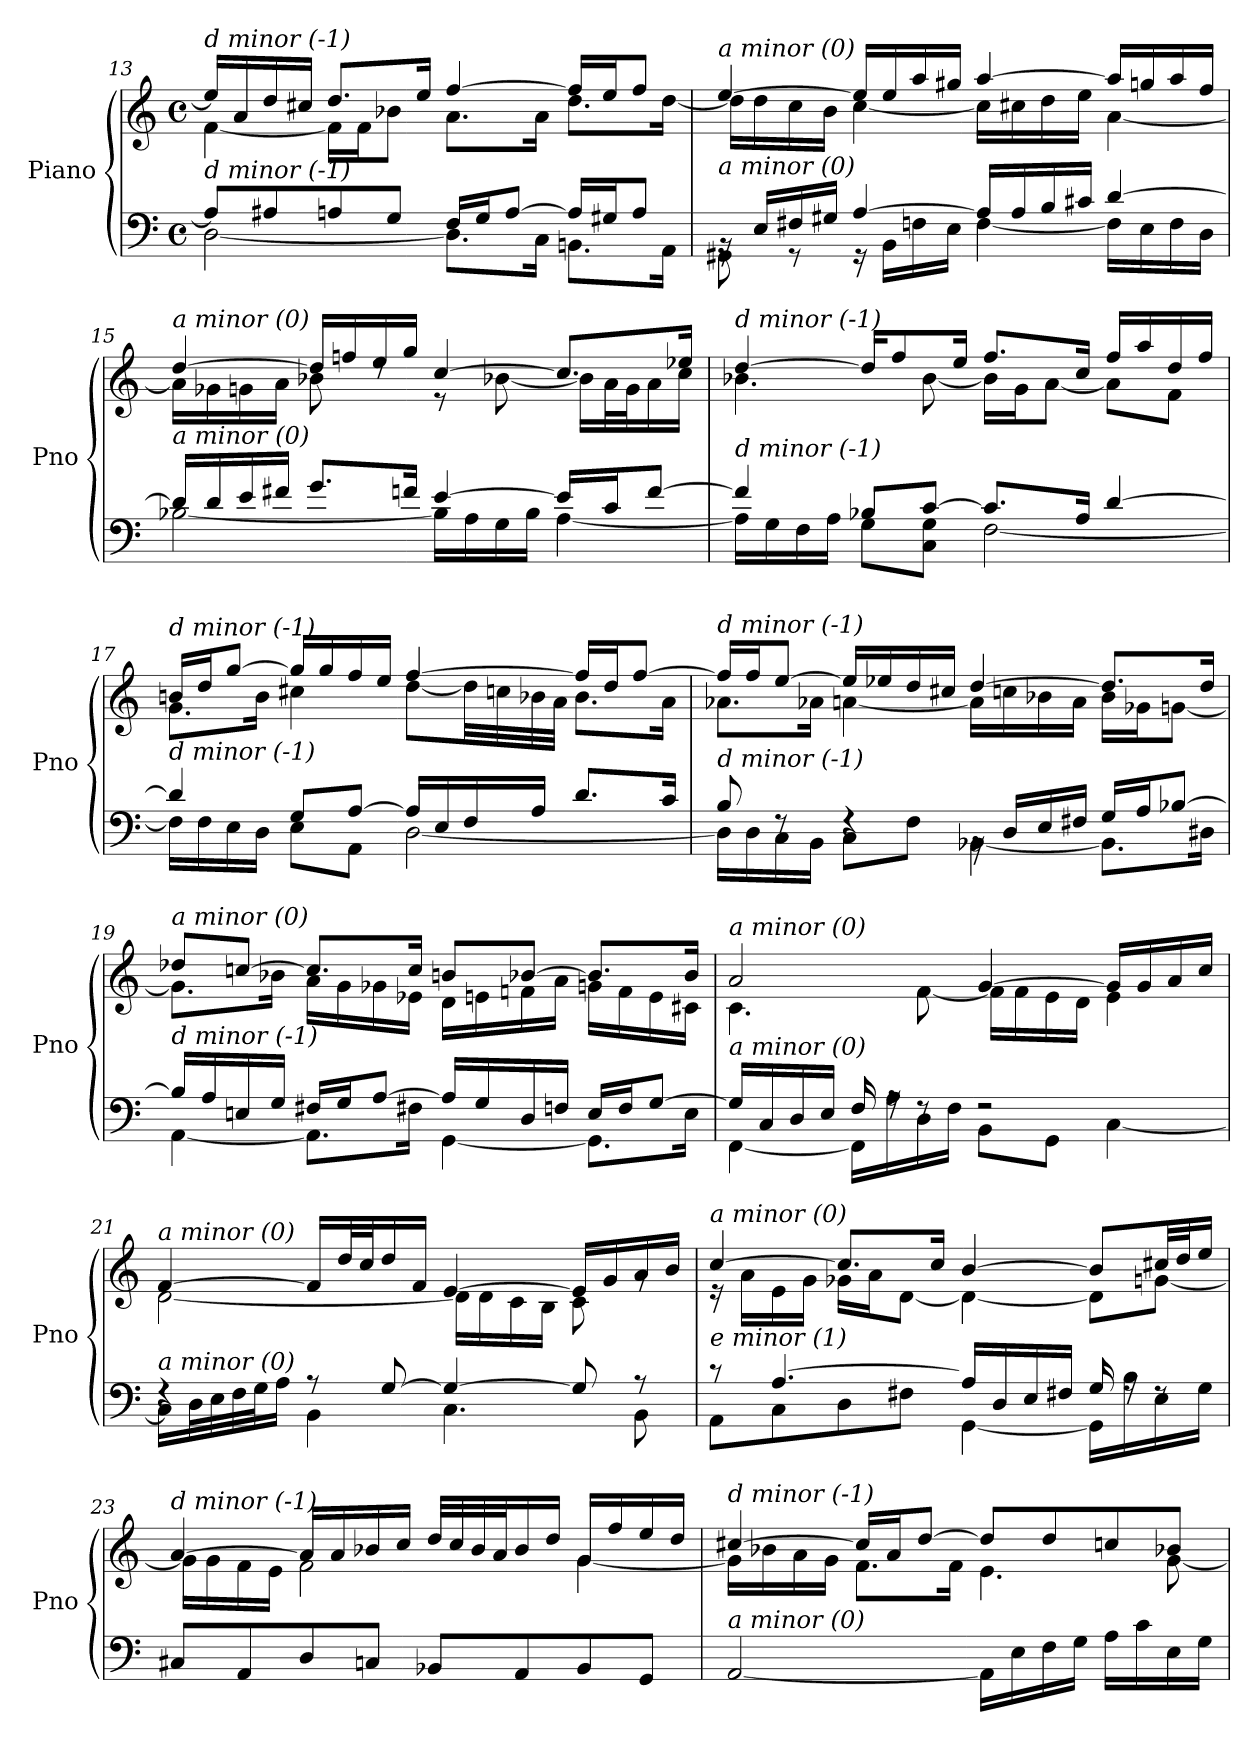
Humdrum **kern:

**kern	**kern
*part1	*part1
*staff2	*staff1
*I"Piano	*
*I'Pno	*
*clefF4	*clefG2
*k[]	*k[]
*M4/4	*M4/4
*met(c)	*met(c)
=13	=13
*^	*^
!	!	!LO:TX:i:t=d minor (-1)	!
!LO:TX:i:t=d minor (-1)	!	!	!
8A/L]	[2D\	16ee/LL]	[4f\
.	.	16a/	.
8A#Xi/	.	16dd/	.
.	.	16cc#X/JJ	.
8A/	.	8.dd/L	16f\LL]
.	.	.	16f\J
8G/J	.	.	8b-X\J
.	.	16ee/Jk	.
16F/LL	8.D\L]	[4ff/	8.a\L
16G/J	.	.	.
[8A/J	.	.	.
.	16C\Jk	.	16a\Jk
16A/LL]	8.BBn\L	16ff/LL]	8.dd\L
16G#X/J	.	16ee/J	.
8A/J	.	8ff/J	.
.	16AA\Jk	.	[16dd\Jk
!!LO:LB:g=z	!!
=14	=14	=14	=14
!	!	!LO:TX:i:t=a minor (0)	!
!LO:TX:i:t=a minor (0)	!	!	!
16rBB	8GG#X\	[4ee/	16dd\LL]
16E/LL	.	.	16dd\
16F#X/	8r	.	16cc\
16G#X/JJ	.	.	16b\JJ
[4A/	16r	16ee/LL]	[4cc\
.	16BB\LL	16ee/	.
.	16Fn\	16aa/	.
.	16E\JJ	16gg#X/JJ	.
16A/LL]	[4F\	[4aa/	16cc\LL]
16A/	.	.	16cc#X\
16B/	.	.	16dd\
16c#X/JJ	.	.	16ee\JJ
[4d/	16F\LL]	16aa/LL]	[4a\
.	16E\	16ggn/	.
.	16F\	16aa/	.
.	16D\JJ	16ff/JJ	.
=15	=15	=15	=15
!	!	!LO:TX:i:t=a minor (0)	!
!LO:TX:i:t=a minor (0)	!	!	!
16d/LL]	[2B-X\	[4dd/	16a\LL]
16d/	.	.	16g-Xi\
16e/	.	.	16g\
16f#X/JJ	.	.	16a\JJ
8.g/L	.	16dd/LL]	8b-X\
.	.	16ffn/	.
.	.	16ee/	8rdd
16fn/Jk	.	16gg/JJ	.
[4e/	16B-\LL]	[4cc/	8r
.	16A\	.	.
.	16G\	.	[8b-X\
.	16B-\JJ	.	.
16e/LL]	[4A\	8.cc/L]	16b-\LL]
16c/J	.	.	32a\L
.	.	.	32g\J
[8f/J	.	.	16a\
.	.	16ee-X/Jk	16cc\JJ
!!LO:LB:g=z	!!
=16	=16	=16	=16
!	!	!LO:TX:i:t=d minor (-1)	!
!LO:TX:i:t=d minor (-1)	!	!	!
4f/]	16A\LL]	[4dd/	4.b-X\
.	16G\	.	.
.	16F\	.	.
.	16A\JJ	.	.
8B-X/L	8G\L	16dd/KL]	.
.	.	8ff/	.
[8c/J	8C\ 8G\J	.	[8b-\
.	.	16ee/Jk	.
8.c/L]	[2F\	8.ff/L	16b-\LL]
.	.	.	16g\J
.	.	.	[8a\J
16A/Jk	.	16cc/Jk	.
[4d/	.	16ff/LL	8a\L]
.	.	16aa/	.
.	.	16dd/	8f\J
.	.	16ff/JJ	.
=17	=17	=17	=17
!	!	!LO:TX:i:t=d minor (-1)	!
!LO:TX:i:t=d minor (-1)	!	!	!
4d/]	16F\LL]	16bn/LL	8.g\L
.	16F\	16dd/J	.
.	16E\	[8gg/J	.
.	16D\JJ	.	16b\Jk
8G/L	8E\L	16gg/LL]	4cc#X\
.	.	16gg/	.
[8A/J	8AA\J	16ff/	.
.	.	16ee/JJ	.
16A/LL]	[2D\	[4ff/	[8dd\L
16E/	.	.	.
16F/	.	.	32dd\LL]
.	.	.	32ccn\
16A/JJ	.	.	32b-X\
.	.	.	32a\JJJ
8.d/L	.	16ff/LL]	8.b-\L
.	.	16dd/J	.
.	.	[8ff/J	.
16c/Jk	.	.	16a\Jk
!!LO:LB:g=z	!!
=18	=18	=18	=18
!	!	!LO:TX:i:t=d minor (-1)	!
!LO:TX:i:t=d minor (-1)	!	!	!
8B/	16D\LL]	16ff/LL]	8.a-Xi\L
.	16D\	16ff/J	.
8rF	16C\	[8ee/J	.
.	16BB\JJ	.	16a-Xi\Jk
4rF	8C\L	16ee/LL]	[4a\
.	.	16ee-X/	.
.	8F\J	16dd/	.
.	.	16cc#X/JJ	.
16rBB	[4BB-X\	[4dd/	16a\LL]
16D/LL	.	.	16ccn\
16E/	.	.	16b-X\
16F#X/JJ	.	.	16a\JJ
16G/LL	8.BB-\L]	8.dd/L]	16b-\LL
16A/J	.	.	16g-Xi\J
[8B-X/J	.	.	[8gn\J
.	16D#Xi\Jk	16dd/Jk	.
=19	=19	=19	=19
!	!	!LO:TX:i:t=a minor (0)	!
!LO:TX:i:t=d minor (-1)	!	!	!
16B-/LL]	[4AA\	8dd-Xi/L	8.g\L]
16A/	.	.	.
16En/	.	[8ccn/J	.
16G/JJ	.	.	16b-X\Jk
16F#X/LL	8.AA\L]	8.cc/L]	16a\LL
16G/J	.	.	16g\
[8A/J	.	.	16g-Xi\
.	16F#X\Jk	16cc/Jk	16e-X\JJ
16A/LL]	[4GG\	8bn/L	16d\LL
16G/	.	.	16en\
16D/	.	[8b-X/J	16fn\
16Fn/JJ	.	.	16a\JJ
16E/LL	8.GG\L]	8.b-/L]	16g\LL
16F/J	.	.	16f\
[8G/J	.	.	16e\
.	16E\Jk	16b-/Jk	16c#Xi\JJ
!!LO:LB:g=z	!!
=20	=20	=20	=20
!	!	!LO:TX:i:t=a minor (0)	!
!LO:TX:i:t=a minor (0)	!	!	!
16G/LL]	[4FF\	2a/	4.c\
16C/	.	.	.
16D/	.	.	.
16E/JJ	.	.	.
16F/	16FF\LL]	.	.
16rA	16A\	.	.
8rF	16D\	.	[8f\
.	16F\JJ	.	.
2r	8BB\L	[4g/	16f\LL]
.	.	.	16f\
.	8GG\J	.	16e\
.	.	.	16d\JJ
.	[4C\	16g/LL]	4e\
.	.	16g/	.
.	.	16a/	.
.	.	16cc/JJ	.
=21	=21	=21	=21
!	!	!LO:TX:i:t=a minor (0)	!
!LO:TX:i:t=a minor (0)	!	!	!
4rF	16C\LL]	[4f/	[2d\
.	32D\L	.	.
.	32E\	.	.
.	32F\	.	.
.	32G\J	.	.
.	16A\JJ	.	.
8r	4BB\	16f/LL]	.
.	.	32dd/L	.
.	.	32cc/J	.
[8G/	.	16dd/	.
.	.	16f/JJ	.
4G/_	4.C\	[4e/	16d\LL]
.	.	.	16d\
.	.	.	16c\
.	.	.	16B\JJ
8G/]	.	16e/LL]	8c\
.	.	16g/	.
8r	8BB\	16a/	8rg
.	.	16b/JJ	.
!!LO:PB:g=z	!!
=22	=22	=22	=22
!	!	!LO:TX:i:t=a minor (0)	!
!LO:TX:i:t=e minor (1)	!	!	!
8r	8AA\L	[4cc/	16r
.	.	.	16a\LL
[4.A/	8C\	.	16e\
.	.	.	16g\JJ
.	8D\	8.cc/L]	16g-Xi\LL
.	.	.	16a\J
.	8F#X\J	.	[8d\J
.	.	16cc/Jk	.
16A/LL]	[4GG\	[4b/	4d\_
16D/	.	.	.
16E/	.	.	.
16F#X/JJ	.	.	.
16G/	16GG\LL]	8b/L]	8d\L]
16rA	16B\	.	.
8rF	16E\	32cc#X/LL	[8g\J
.	.	32dd/J	.
.	16G\JJ	16ee/JJ	.
=23	=23	=23	=23
!	!	!LO:TX:i:t=d minor (-1)	!
!LO:TX:i:t=e minor (1)	!	!	!
*v	*v	*	*
8C#X/L	[4a/	16g\LL]
.	.	16g\
8AA/	.	16f\
.	.	16e\JJ
8D/	16a/LL]	2f\
.	16a/	.
8Cn/J	16b-X/	.
.	16cc/JJ	.
8BB-X/L	32dd/LLL	.
.	32cc/	.
.	32b-/	.
.	32a/J	.
8AA/	16b-/	.
.	16dd/JJ	.
8BB-/	16g/LL	[4g\
.	16ff/	.
8GG/J	16ee/	.
.	16dd/JJ	.
!!LO:LB:g=z	!!
=24	=24	=24
!	!LO:TX:i:t=d minor (-1)	!
!LO:TX:i:t=a minor (0)	!	!
[2AA/	[4cc#X/	16g\LL]
.	.	16b-X\
.	.	16a\
.	.	16g\JJ
.	16cc#/LL]	8.f\L
.	16a/J	.
.	[8dd/J	.
.	.	16f\Jk
16AA\LL]	8dd/L]	4.e\
16E\	.	.
16F\	8dd/	.
16G\JJ	.	.
16A\LL	8ccn/	.
16c\	.	.
16E\	8b-X/J	[8g\
16G\JJ	.	.
*	*v	*v
=	=
*-	*-
